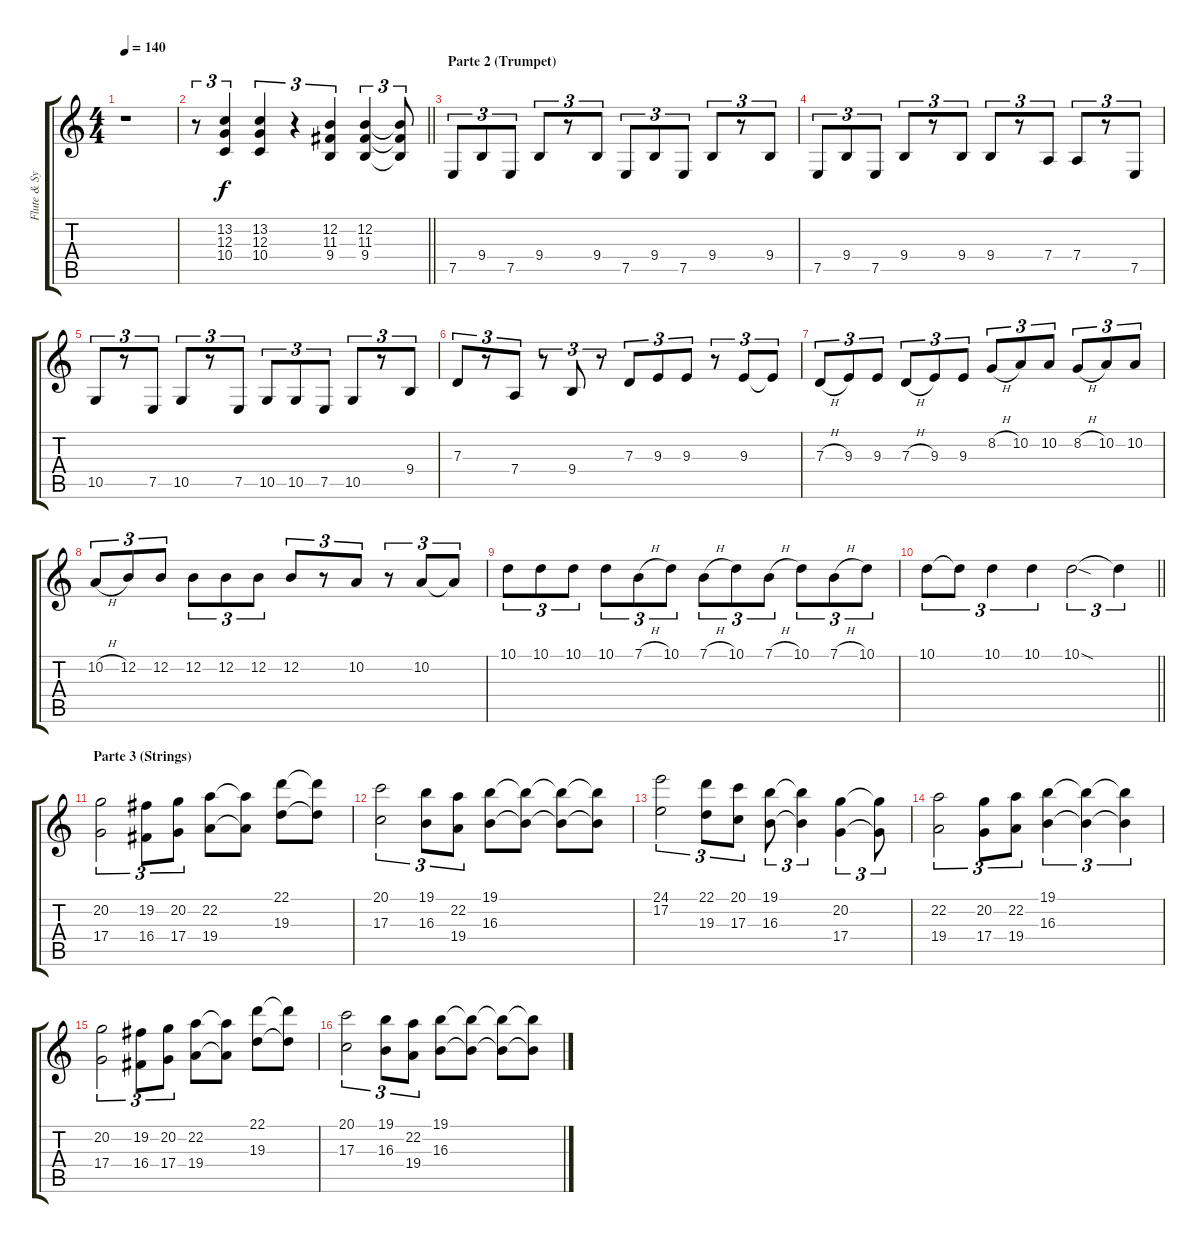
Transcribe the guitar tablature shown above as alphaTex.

\track ("Flute & Synth" "Flute & Sy") {instrument flute}
\staff {score tabs}
\tuning (E4 B3 G3 D3 A2 E2) {hide}
\ts (4 4)
\tempo 140
\clef g2
\ks c
r.1{dy f} |
\barLineRight lightlight
r.8{tu (3 2)} (13.2 12.3 10.4).4{tu (3 2)} (13.2 12.3 10.4).4{tu (3 2)} r.4{tu (3 2)} (12.2 11.3 9.4).4{tu (3 2)} (12.2 11.3 9.4).4{tu (3 2)} (12.2{t} 11.3{t} 9.4{t}).8{tu (3 2)} |
\section ("" "Parte 2 (Trumpet)")
7.5.8{tu (3 2) volume 13 balance 4 instrument shamisen} 9.4.8{tu (3 2)} 7.5.8{tu (3 2)} 9.4.8{tu (3 2)} r.8{tu (3 2)} 9.4.8{tu (3 2)} 7.5.8{tu (3 2)} 9.4.8{tu (3 2)} 7.5.8{tu (3 2)} 9.4.8{tu (3 2)} r.8{tu (3 2)} 9.4.8{tu (3 2)} |
7.5.8{tu (3 2) instrument shamisen} 9.4.8{tu (3 2)} 7.5.8{tu (3 2)} 9.4.8{tu (3 2)} r.8{tu (3 2)} 9.4.8{tu (3 2)} 9.4.8{tu (3 2)} r.8{tu (3 2)} 7.4.8{tu (3 2)} 7.4.8{tu (3 2)} r.8{tu (3 2)} 7.5.8{tu (3 2)} |
10.5.8{tu (3 2) instrument shamisen} r.8{tu (3 2)} 7.5.8{tu (3 2)} 10.5.8{tu (3 2)} r.8{tu (3 2)} 7.5.8{tu (3 2)} 10.5.8{tu (3 2)} 10.5.8{tu (3 2)} 7.5.8{tu (3 2)} 10.5.8{tu (3 2)} r.8{tu (3 2)} 9.4.8{tu (3 2)} |
7.3.8{tu (3 2) instrument shamisen} r.8{tu (3 2)} 7.4.8{tu (3 2)} r.8{tu (3 2)} 9.4.8{tu (3 2)} r.8{tu (3 2)} 7.3.8{tu (3 2)} 9.3.8{tu (3 2)} 9.3.8{tu (3 2)} r.8{tu (3 2)} 9.3.8{tu (3 2)} 9.3{t}.8{tu (3 2)} |
7.3{h}.8{tu (3 2)} 9.3.8{tu (3 2)} 9.3.8{tu (3 2)} 7.3{h}.8{tu (3 2)} 9.3.8{tu (3 2)} 9.3.8{tu (3 2)} 8.2{h}.8{tu (3 2)} 10.2.8{tu (3 2)} 10.2.8{tu (3 2)} 8.2{h}.8{tu (3 2)} 10.2.8{tu (3 2)} 10.2.8{tu (3 2)} |
10.2{h}.8{tu (3 2)} 12.2.8{tu (3 2)} 12.2.8{tu (3 2)} 12.2.8{tu (3 2)} 12.2.8{tu (3 2)} 12.2.8{tu (3 2)} 12.2.8{tu (3 2)} r.8{tu (3 2)} 10.2.8{tu (3 2)} r.8{tu (3 2)} 10.2.8{tu (3 2)} 10.2{t}.8{tu (3 2)} |
10.1.8{tu (3 2)} 10.1.8{tu (3 2)} 10.1.8{tu (3 2)} 10.1.8{tu (3 2)} 7.1{h}.8{tu (3 2)} 10.1.8{tu (3 2)} 7.1{h}.8{tu (3 2)} 10.1.8{tu (3 2)} 7.1{h}.8{tu (3 2)} 10.1.8{tu (3 2)} 7.1{h}.8{tu (3 2)} 10.1.8{tu (3 2)} |
\barLineRight lightlight
10.1.8{tu (3 2)} 10.1{t}.8{tu (3 2)} 10.1.4{tu (3 2)} 10.1.4{tu (3 2)} 10.1{sod}.2{tu (3 2)} 10.1{t}.4{tu (3 2)} |
\section ("" "Parte 3 (Strings)")
(20.2 17.4).2{tu (3 2) balance 8 instrument flute} (19.2 16.4).8{tu (3 2)} (20.2 17.4).8{tu (3 2)} (22.2 19.4).8 (22.2{t} 19.4{t}).8 (22.1 19.3).8 (22.1{t} 19.3{t}).8 |
(20.1 17.3).2{tu (3 2) instrument flute} (19.1 16.3).8{tu (3 2)} (22.2 19.4).8{tu (3 2)} (19.1 16.3).8 (19.1{t} 16.3{t}).8 (19.1{t} 16.3{t}).8 (19.1{t} 16.3{t}).8 |
(24.1 17.2).2{tu (3 2)} (22.1 19.3).8{tu (3 2)} (20.1 17.3).8{tu (3 2)} (19.1 16.3).8{tu (3 2)} (19.1{t} 16.3{t}).4{tu (3 2)} (20.2 17.4).4{tu (3 2)} (20.2{t} 17.4{t}).8{tu (3 2)} |
(22.2 19.4).2{tu (3 2)} (20.2 17.4).8{tu (3 2)} (22.2 19.4).8{tu (3 2)} (19.1 16.3).4{tu (3 2)} (19.1{t} 16.3{t}).4{tu (3 2)} (19.1{t} 16.3{t}).4{tu (3 2)} |
(20.2 17.4).2{tu (3 2) instrument flute} (19.2 16.4).8{tu (3 2)} (20.2 17.4).8{tu (3 2)} (22.2 19.4).8 (22.2{t} 19.4{t}).8 (22.1 19.3).8 (22.1{t} 19.3{t}).8 |
(20.1 17.3).2{tu (3 2) instrument flute} (19.1 16.3).8{tu (3 2)} (22.2 19.4).8{tu (3 2)} (19.1 16.3).8 (19.1{t} 16.3{t}).8 (19.1{t} 16.3{t}).8 (19.1{t} 16.3{t}).8
